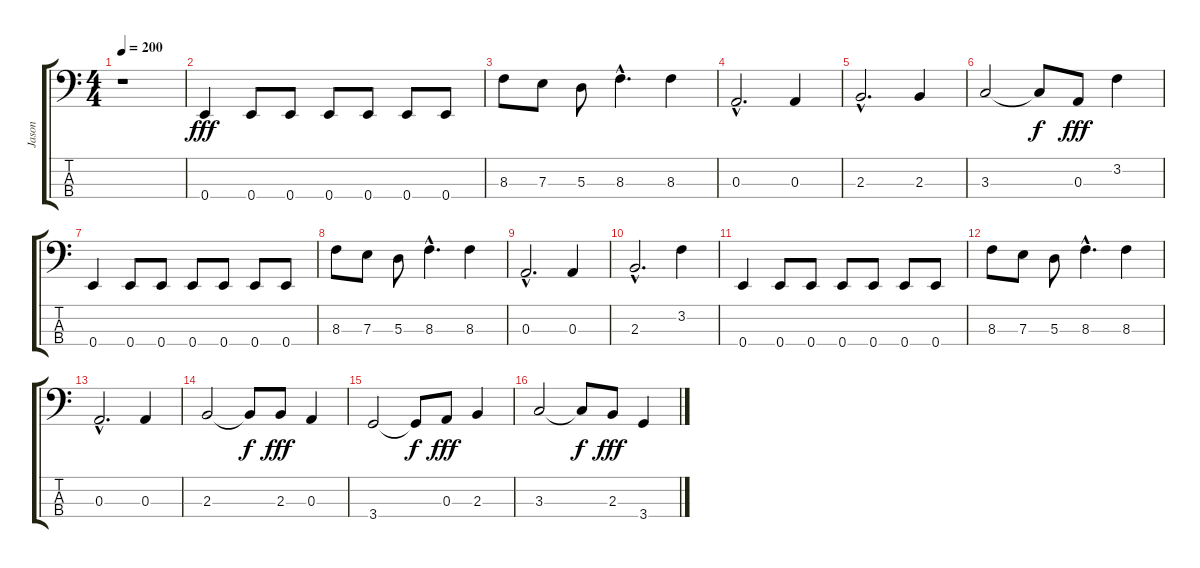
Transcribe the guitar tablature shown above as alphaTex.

\track ("Jason" "Jason") {instrument electricbasspick}
\staff {score tabs}
\tuning (G2 D2 A1 E1) {hide}
\ts (4 4)
\tempo 200
\clef f4
\ks c
r.1{dy fff} |
0.4.4 0.4.8 0.4.8 0.4.8 0.4.8 0.4.8 0.4.8 |
8.3.8 7.3.8 5.3.8 8.3{hac}.4{d} 8.3.4 |
0.3{hac}.2{d} 0.3.4 |
2.3{hac}.2{d} 2.3.4 |
3.3.2 3.3{t}.8{dy f} 0.3.8{dy fff} 3.2.4 |
0.4.4 0.4.8 0.4.8 0.4.8 0.4.8 0.4.8 0.4.8 |
8.3.8 7.3.8 5.3.8 8.3{hac}.4{d} 8.3.4 |
0.3{hac}.2{d} 0.3.4 |
2.3{hac}.2{d} 3.2.4 |
0.4.4 0.4.8 0.4.8 0.4.8 0.4.8 0.4.8 0.4.8 |
8.3.8 7.3.8 5.3.8 8.3{hac}.4{d} 8.3.4 |
0.3{hac}.2{d} 0.3.4 |
2.3.2 2.3{t}.8{dy f} 2.3.8{dy fff} 0.3.4 |
3.4.2 3.4{t}.8{dy f} 0.3.8{dy fff} 2.3.4 |
3.3.2 3.3{t}.8{dy f} 2.3.8{dy fff} 3.4.4
